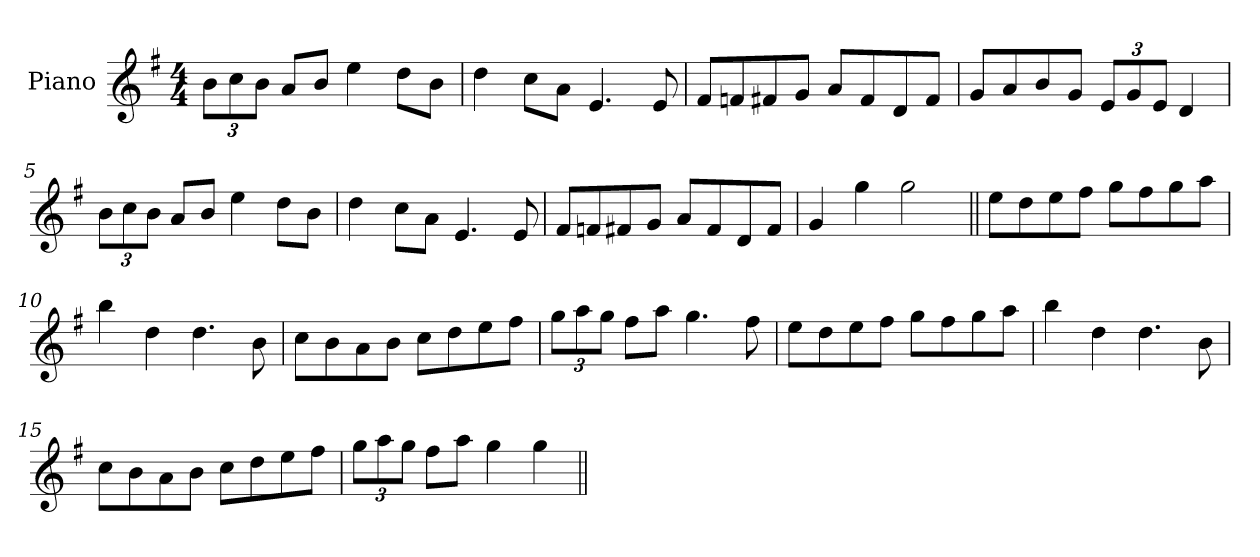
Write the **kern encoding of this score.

**kern
*part1
*staff1
*I"Piano
*I'Pno
*clefG2
*k[f#]
*G:
*M4/4
=1
12b\L
12cc\
12b\J
8a/L
8b/J
4ee\
8dd\L
8b\J
=2
4dd\
8cc\L
8a\J
4.e/
8e/
=3
8f#/L
8fn/
8f#X/
8g/J
8a/L
8f#/
8d/
8f#/J
=4
8g/L
8a/
8b/
8g/J
12e/L
12g/
12e/J
4d/
!!LO:LB:g=z
=5
12b\L
12cc\
12b\J
8a/L
8b/J
4ee\
8dd\L
8b\J
=6
4dd\
8cc\L
8a\J
4.e/
8e/
=7
8f#/L
8fn/
8f#X/
8g/J
8a/L
8f#/
8d/
8f#/J
=8
4g/
4gg\
2gg\
!!LO:LB:g=z
=9||
8ee\L
8dd\
8ee\
8ff#\J
8gg\L
8ff#\
8gg\
8aa\J
=10
4bb\
4dd\
4.dd\
8b\
=11
8cc\L
8b\
8a\
8b\J
8cc\L
8dd\
8ee\
8ff#\J
=12
12gg\L
12aa\
12gg\J
8ff#\L
8aa\J
4.gg\
8ff#\
!!LO:LB:g=z
=13
8ee\L
8dd\
8ee\
8ff#\J
8gg\L
8ff#\
8gg\
8aa\J
=14
4bb\
4dd\
4.dd\
8b\
=15
8cc\L
8b\
8a\
8b\J
8cc\L
8dd\
8ee\
8ff#\J
=16
12gg\L
12aa\
12gg\J
8ff#\L
8aa\J
4gg\
4gg\
=||
*-
